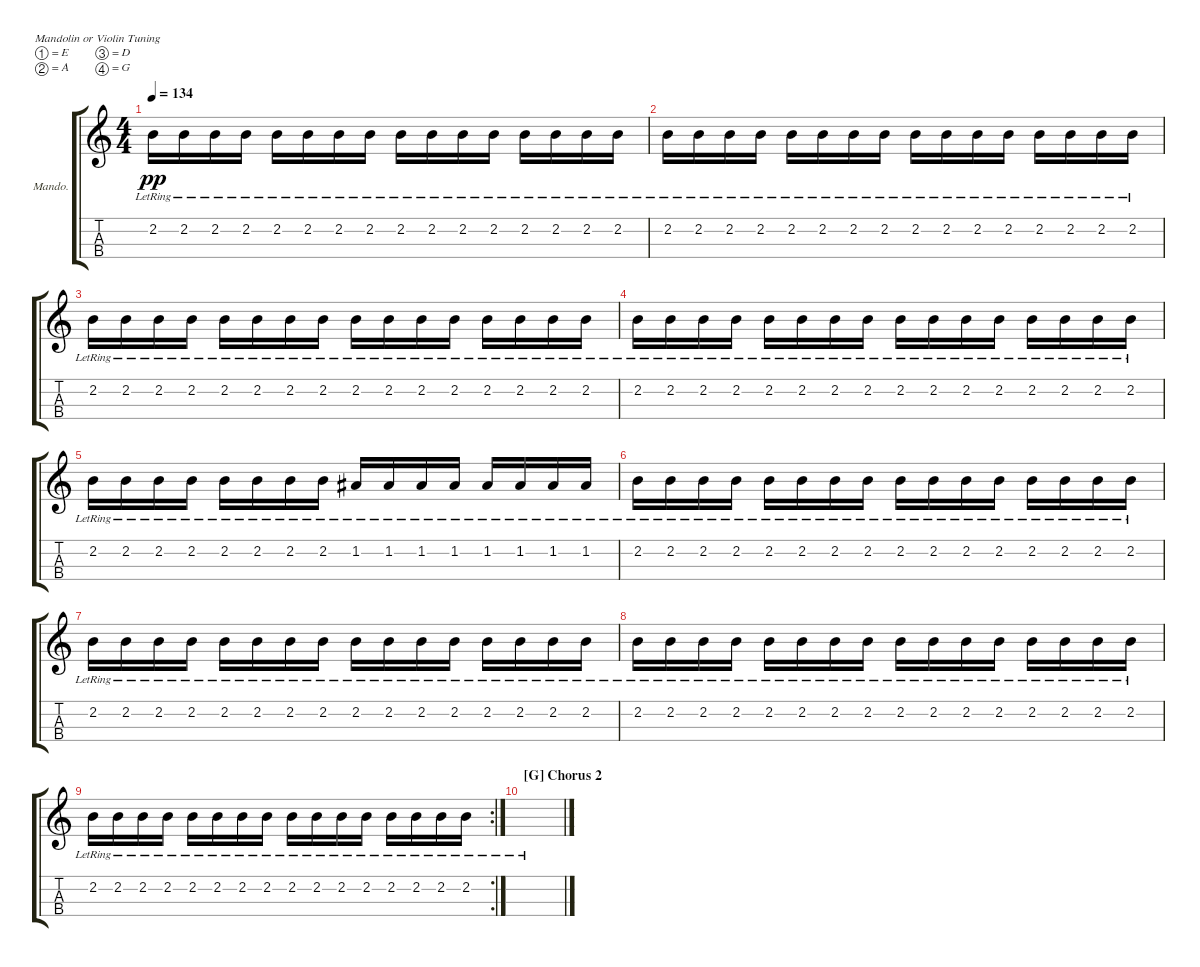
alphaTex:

\defaultSystemsLayout 4
\bracketExtendMode groupsimilarinstruments
\firstSystemTrackNameOrientation horizontal
\otherSystemsTrackNameOrientation horizontal
\track ("Mandolin" "Mando.") {instrument acousticguitarsteel}
\staff {score tabs}
\tuning (E5 A4 D4 G3)
\displaytranspose 0
\ts (4 4)
\tempo 134
\clef g2
\scale
0.333333
\ks c
2.2{lr}.16{dy pp} 2.2{lr}.16 2.2{lr}.16 2.2{lr}.16 2.2{lr}.16 2.2{lr}.16 2.2{lr}.16 2.2{lr}.16 2.2{lr}.16 2.2{lr}.16 2.2{lr}.16 2.2{lr}.16 2.2{lr}.16 2.2{lr}.16 2.2{lr}.16 2.2{lr}.16 |
\scale
0.333333 2.2{lr}.16 2.2{lr}.16 2.2{lr}.16 2.2{lr}.16 2.2{lr}.16 2.2{lr}.16 2.2{lr}.16 2.2{lr}.16 2.2{lr}.16 2.2{lr}.16 2.2{lr}.16 2.2{lr}.16 2.2{lr}.16 2.2{lr}.16 2.2{lr}.16 2.2{lr}.16 |
\scale
0.333333 2.2{lr}.16 2.2{lr}.16 2.2{lr}.16 2.2{lr}.16 2.2{lr}.16 2.2{lr}.16 2.2{lr}.16 2.2{lr}.16 2.2{lr}.16 2.2{lr}.16 2.2{lr}.16 2.2{lr}.16 2.2{lr}.16 2.2{lr}.16 2.2{lr}.16 2.2{lr}.16 |
\scale
0.333333 2.2{lr}.16 2.2{lr}.16 2.2{lr}.16 2.2{lr}.16 2.2{lr}.16 2.2{lr}.16 2.2{lr}.16 2.2{lr}.16 2.2{lr}.16 2.2{lr}.16 2.2{lr}.16 2.2{lr}.16 2.2{lr}.16 2.2{lr}.16 2.2{lr}.16 2.2{lr}.16 |
\scale
0.333333 2.2{lr}.16 2.2{lr}.16 2.2{lr}.16 2.2{lr}.16 2.2{lr}.16 2.2{lr}.16 2.2{lr}.16 2.2{lr}.16 1.2{lr}.16 1.2{lr}.16 1.2{lr}.16 1.2{lr}.16 1.2{lr}.16 1.2{lr}.16 1.2{lr}.16 1.2{lr}.16 |
\scale
0.333333 2.2{lr}.16 2.2{lr}.16 2.2{lr}.16 2.2{lr}.16 2.2{lr}.16 2.2{lr}.16 2.2{lr}.16 2.2{lr}.16 2.2{lr}.16 2.2{lr}.16 2.2{lr}.16 2.2{lr}.16 2.2{lr}.16 2.2{lr}.16 2.2{lr}.16 2.2{lr}.16 |
\scale
0.333333 2.2{lr}.16 2.2{lr}.16 2.2{lr}.16 2.2{lr}.16 2.2{lr}.16 2.2{lr}.16 2.2{lr}.16 2.2{lr}.16 2.2{lr}.16 2.2{lr}.16 2.2{lr}.16 2.2{lr}.16 2.2{lr}.16 2.2{lr}.16 2.2{lr}.16 2.2{lr}.16 |
\scale
0.333333 2.2{lr}.16 2.2{lr}.16 2.2{lr}.16 2.2{lr}.16 2.2{lr}.16 2.2{lr}.16 2.2{lr}.16 2.2{lr}.16 2.2{lr}.16 2.2{lr}.16 2.2{lr}.16 2.2{lr}.16 2.2{lr}.16 2.2{lr}.16 2.2{lr}.16 2.2{lr}.16 |
\rc 2
2.2{lr}.16 2.2{lr}.16 2.2{lr}.16 2.2{lr}.16 2.2{lr}.16 2.2{lr}.16 2.2{lr}.16 2.2{lr}.16 2.2{lr}.16 2.2{lr}.16 2.2{lr}.16 2.2{lr}.16 2.2{lr}.16 2.2{lr}.16 2.2{lr}.16 2.2{lr}.16 |
\section ("G" "Chorus 2")
